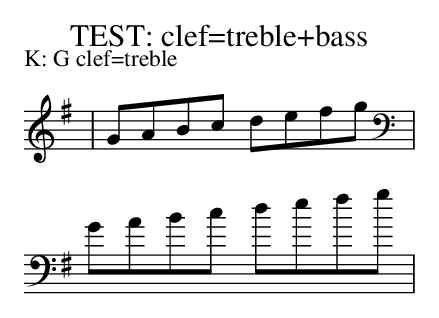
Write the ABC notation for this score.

X:1
T: TEST: clef=treble+bass
P: K: G clef=treble
K: G clef=treble
| GABc defg |[K:bass] GABc defg |
